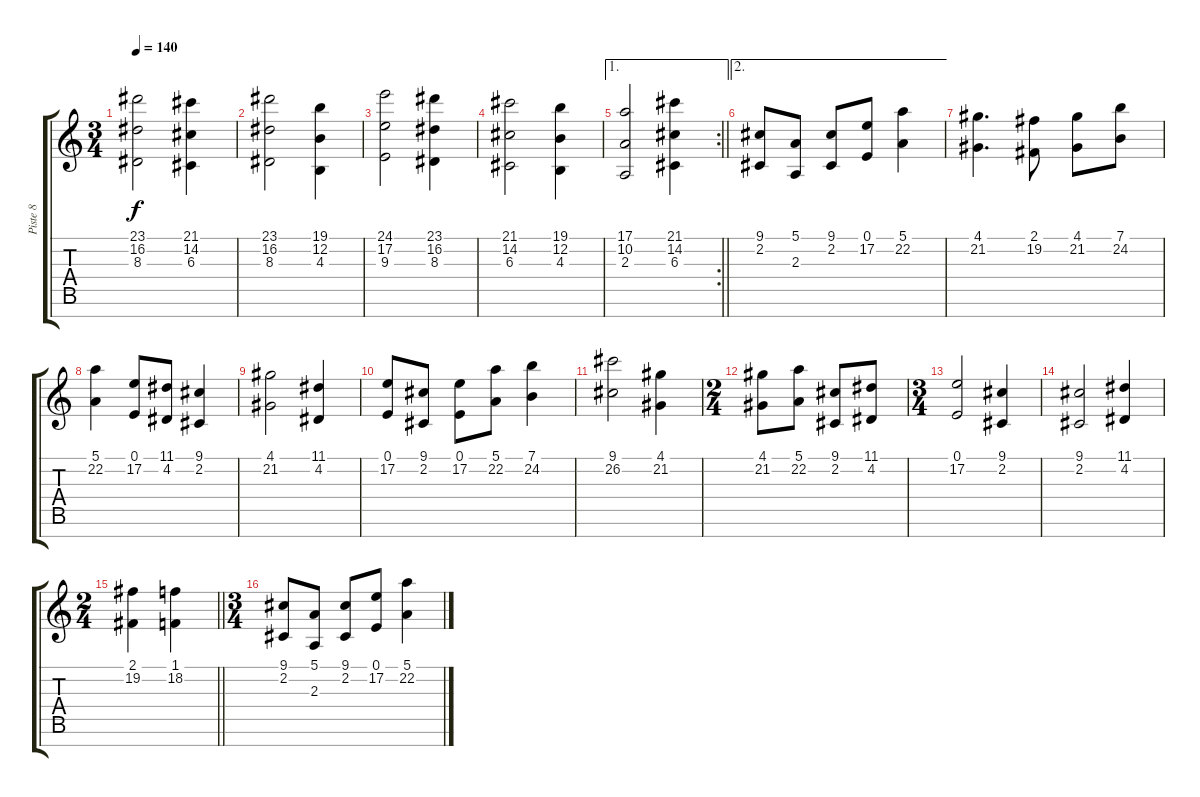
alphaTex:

\track ("Piste 8" "Piste 8") {instrument musicbox}
\staff {score tabs}
\tuning (E4 B3 G3 D3 A2 E2 B1) {hide}
\ts (3 4)
\tempo 140
\clef g2
\ks c
(23.1 16.2 8.3).2{dy f} (21.1 14.2 6.3).4 |
(23.1 16.2 8.3).2 (19.1 12.2 4.3).4 |
(24.1 17.2 9.3).2 (23.1 16.2 8.3).4 |
(21.1 14.2 6.3).2 (19.1 12.2 4.3).4 |
\ae 1
\rc 2
\barLineRight lightlight
(17.1 10.2 2.3).2 (21.1 14.2 6.3).4 |
\ae 2
\section ("" "")
(9.1 2.2).8 (5.1 2.3).8 (9.1 2.2).8 (0.1 17.2).8 (5.1 22.2).4 |
(4.1 21.2).4{d} (2.1 19.2).8 (4.1 21.2).8 (7.1 24.2).8 |
(5.1 22.2).4 (0.1 17.2).8 (11.1 4.2).8 (9.1 2.2).4 |
(4.1 21.2).2 (11.1 4.2).4 |
(0.1 17.2).8 (9.1 2.2).8 (0.1 17.2).8 (5.1 22.2).8 (7.1 24.2).4 |
(9.1 26.2).2 (4.1 21.2).4 |
\ts (2 4)
(4.1 21.2).8 (5.1 22.2).8 (9.1 2.2).8 (11.1 4.2).8 |
\ts (3 4)
(0.1 17.2).2 (9.1 2.2).4 |
(9.1 2.2).2 (11.1 4.2).4 |
\ts (2 4)
\barLineRight lightlight
(2.1 19.2).4 (1.1 18.2).4 |
\ts (3 4)
(9.1 2.2).8 (5.1 2.3).8 (9.1 2.2).8 (0.1 17.2).8 (5.1 22.2).4
